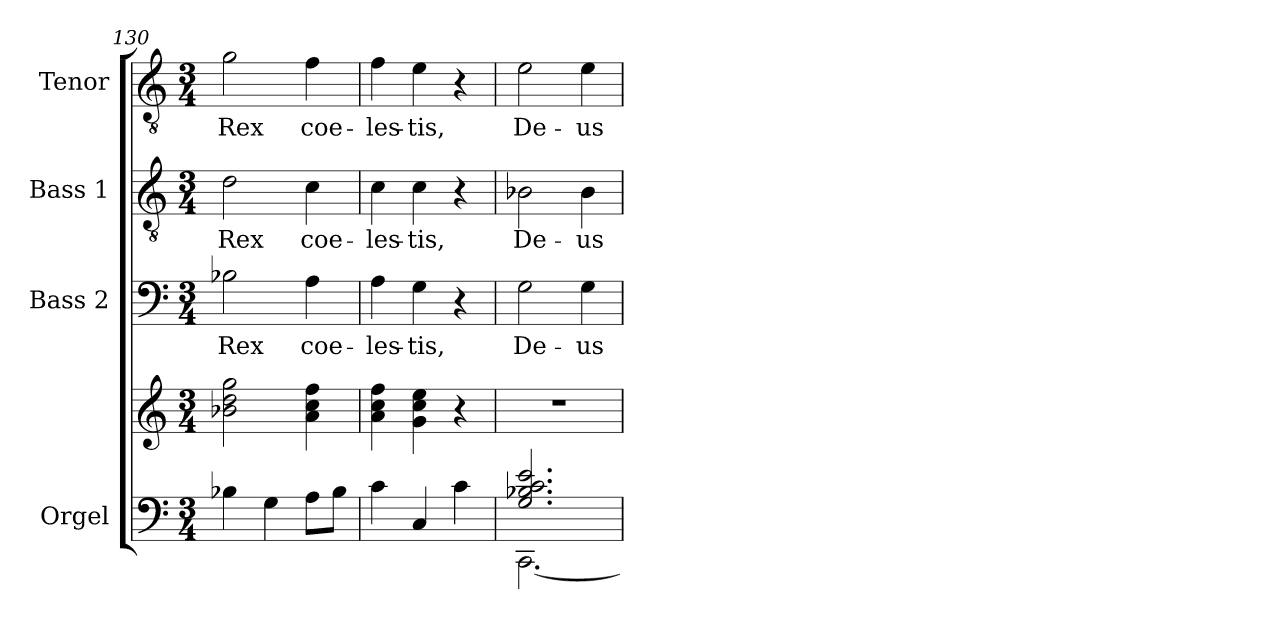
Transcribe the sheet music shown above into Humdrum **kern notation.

**kern	**kern	**kern	**text	**kern	**text	**kern	**text
*part4	*part4	*part3	*part3	*part2	*part2	*part1	*part1
*staff5	*staff4	*staff3	*staff3	*staff2	*staff2	*staff1	*staff1
*I"Orgel	*	*I"Bass 2	*	*I"Bass 1	*	*I"Tenor	*
*I'Org.	*	*I'B. 2	*	*I'B. 1	*	*I'T.	*
!!LO:LB:g=z
*clefF4	*clefG2	*clefF4	*	*clefGv2	*	*clefGv2	*
*k[]	*k[]	*k[]	*	*k[]	*	*k[]	*
*C:	*C:	*C:	*	*C:	*	*C:	*
*M3/4	*M3/4	*M3/4	*	*M3/4	*	*M3/4	*
=130	=130	=130	=130	=130	=130	=130	=130
!	!	!	!LO:LY:b	!	!LO:LY:b	!	!LO:LY:b
4B-X\	2b-X\ 2dd\ 2gg\	2B-X\	Rex	2d\	Rex	2g\	Rex
4G\	.	.	.	.	.	.	.
!	!	!	!LO:LY:b	!	!LO:LY:b	!	!LO:LY:b
8A\L	4a\ 4cc\ 4ff\	4A\	coe-	4c\	coe-	4f\	coe-
8B-\J	.	.	.	.	.	.	.
=131	=131	=131	=131	=131	=131	=131	=131
!	!	!	!LO:LY:b	!	!LO:LY:b	!	!LO:LY:b
4c\	4a\ 4cc\ 4ff\	4A\	-les-	4c\	-les-	4f\	-les-
!	!	!	!LO:LY:b	!	!LO:LY:b	!	!LO:LY:b
4C/	4g\ 4cc\ 4ee\	4G\	-tis,	4c\	-tis,	4e\	-tis,
4c\	4r	4r	.	4r	.	4r	.
=132	=132	=132	=132	=132	=132	=132	=132
*^	*	*	*	*	*	*	*
!	!	!	!	!LO:LY:b	!	!LO:LY:b	!	!LO:LY:b
2.G/ 2.B-X/ 2.c/ 2.e/	[<2.CC\	2.r	2G\	De-	2B-X\	De-	2e\	De-
!	!	!	!	!LO:LY:b	!	!LO:LY:b	!	!LO:LY:b
.	.	.	4G\	-us	4B-\	-us	4e\	-us
*v	*v	*	*	*	*	*	*	*
=	=	=	=	=	=	=	=
*-	*-	*-	*-	*-	*-	*-	*-
